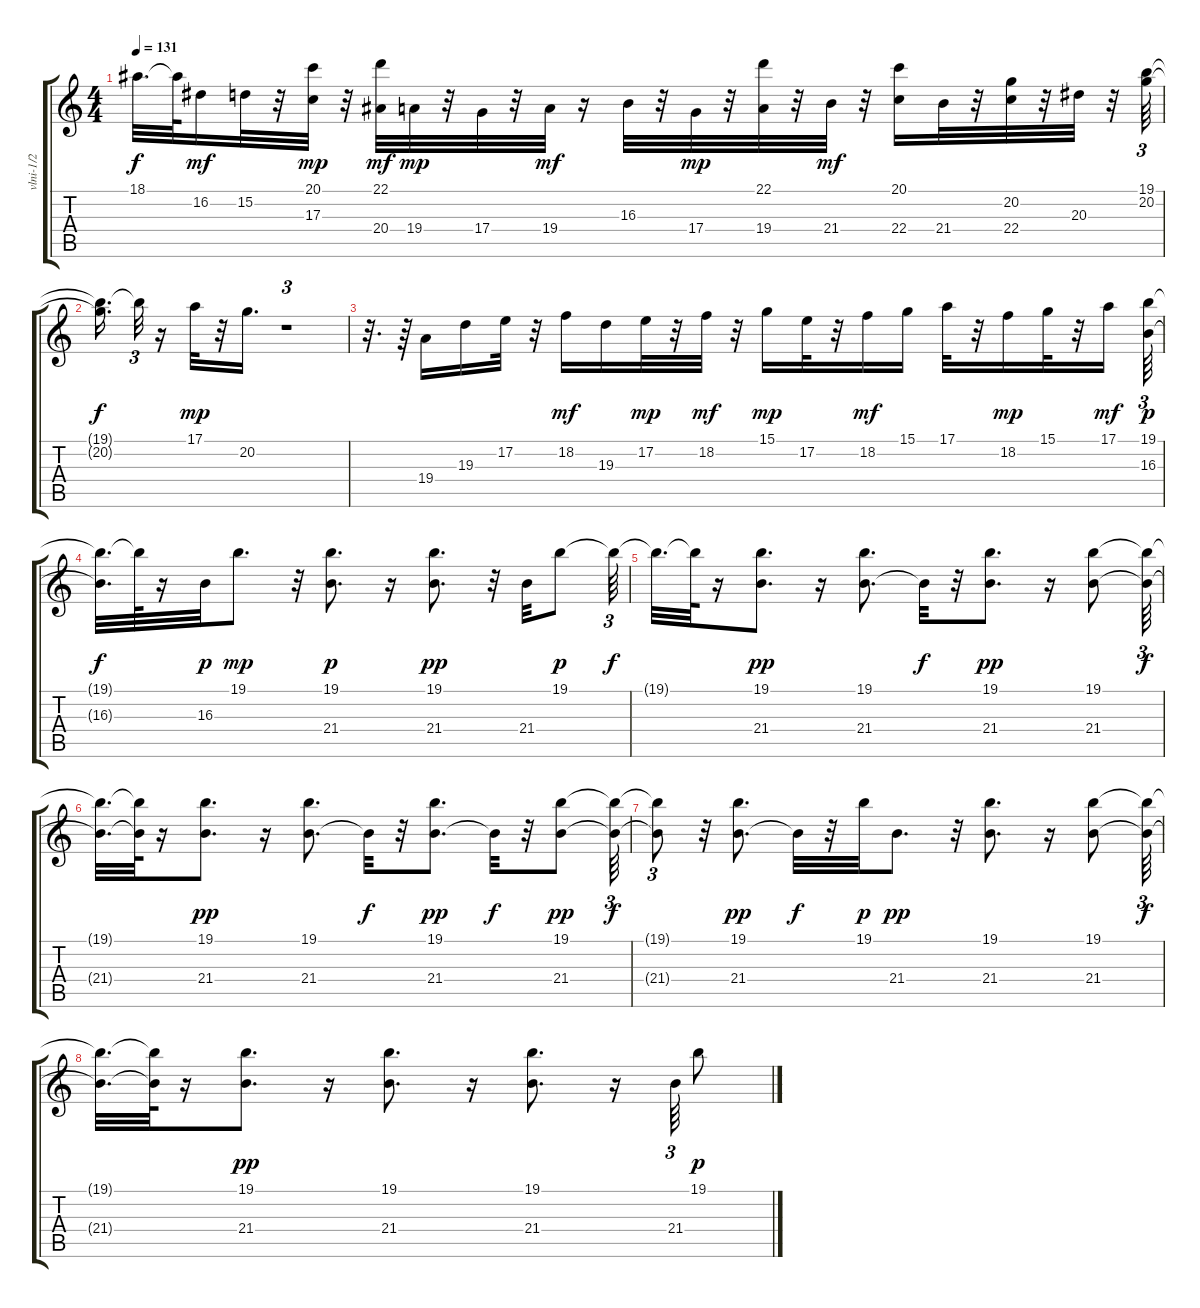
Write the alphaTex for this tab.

\track ("vlni-1/2" "vlni-1/2") {instrument stringensemble2}
\staff {score tabs}
\tuning (E4 B3 G3 D3 A2 E2) {hide}
\ts (4 4)
\tempo 131
\clef g2
\ks c
18.1{t}.32{d dy f} 18.1{t}.64 16.2.16{dy mf} 15.2.32 r.32 (20.1 17.3).32{dy mp} r.32 (22.1 20.4).32{dy mf} 19.4.32{dy mp} r.32 17.4.32 r.32 19.4.32{dy mf} r.16 16.3.32 r.32 17.4.32{dy mp} r.32 (22.1 19.4).32 r.32 21.4.32{dy mf} r.32 (20.1 22.4).16 21.4.32 r.32 (20.2 22.4).32 r.32 20.3.32 r.32 (19.1 20.2).64{tu (3 2)} |
(19.1{t} 20.2{t}).16{d dy f} 19.1{t}.32{tu (3 2)} r.16 17.1.32{dy mp} r.32 20.2.16{d} r.1{tu (3 2)} |
r.32{d} r.64 19.4.16 19.3.16 17.2.32 r.32 18.2.16{dy mf} 19.3.16 17.2.32{dy mp} r.32 18.2.32{dy mf} r.32 15.1.16{dy mp} 17.2.32 r.32 18.2.16{dy mf} 15.1.16 17.1.32 r.32 18.2.16{dy mp} 15.1.32 r.32 17.1.16{dy mf} (19.1 16.3).64{tu (3 2) dy p} |
(19.1{t} 16.3{t}).32{d dy f} 19.1{t}.64 r.16 16.3.32{dy p} 19.1.8{d dy mp} r.32 (19.1 21.4).8{d dy p} r.16 (19.1 21.4).8{d dy pp} r.32 21.4.32 19.1.8{dy p} 19.1{t}.64{tu (3 2) dy f} |
19.1{t}.32{d} 19.1{t}.64 r.16 (19.1 21.4).8{d dy pp} r.16 (19.1 21.4).8{d} 21.4{t}.32{dy f} r.32 (19.1 21.4).8{d dy pp} r.16 (19.1 21.4).8 (19.1{t} 21.4{t}).64{tu (3 2) dy f} |
(19.1{t} 21.4{t}).32{d} (19.1{t} 21.4{t}).64 r.16 (19.1 21.4).8{d dy pp} r.16 (19.1 21.4).8{d} 21.4{t}.32{dy f} r.32 (19.1 21.4).8{d dy pp} 21.4{t}.32{dy f} r.32 (19.1 21.4).8{dy pp} (19.1{t} 21.4{t}).64{tu (3 2) dy f} |
(19.1{t} 21.4{t}).8{tu (3 2)} r.32 (19.1 21.4).8{d dy pp} 21.4{t}.32{dy f} r.32 19.1.32{dy p} 21.4.8{d dy pp} r.32 (19.1 21.4).8{d} r.16 (19.1 21.4).8 (19.1{t} 21.4{t}).64{tu (3 2) dy f} |
(19.1{t} 21.4{t}).32{d} (19.1{t} 21.4{t}).64 r.16 (19.1 21.4).8{d dy pp} r.16 (19.1 21.4).8{d} r.16 (19.1 21.4).8{d} r.16 21.4.64{tu (3 2)} 19.1.8{dy p}
